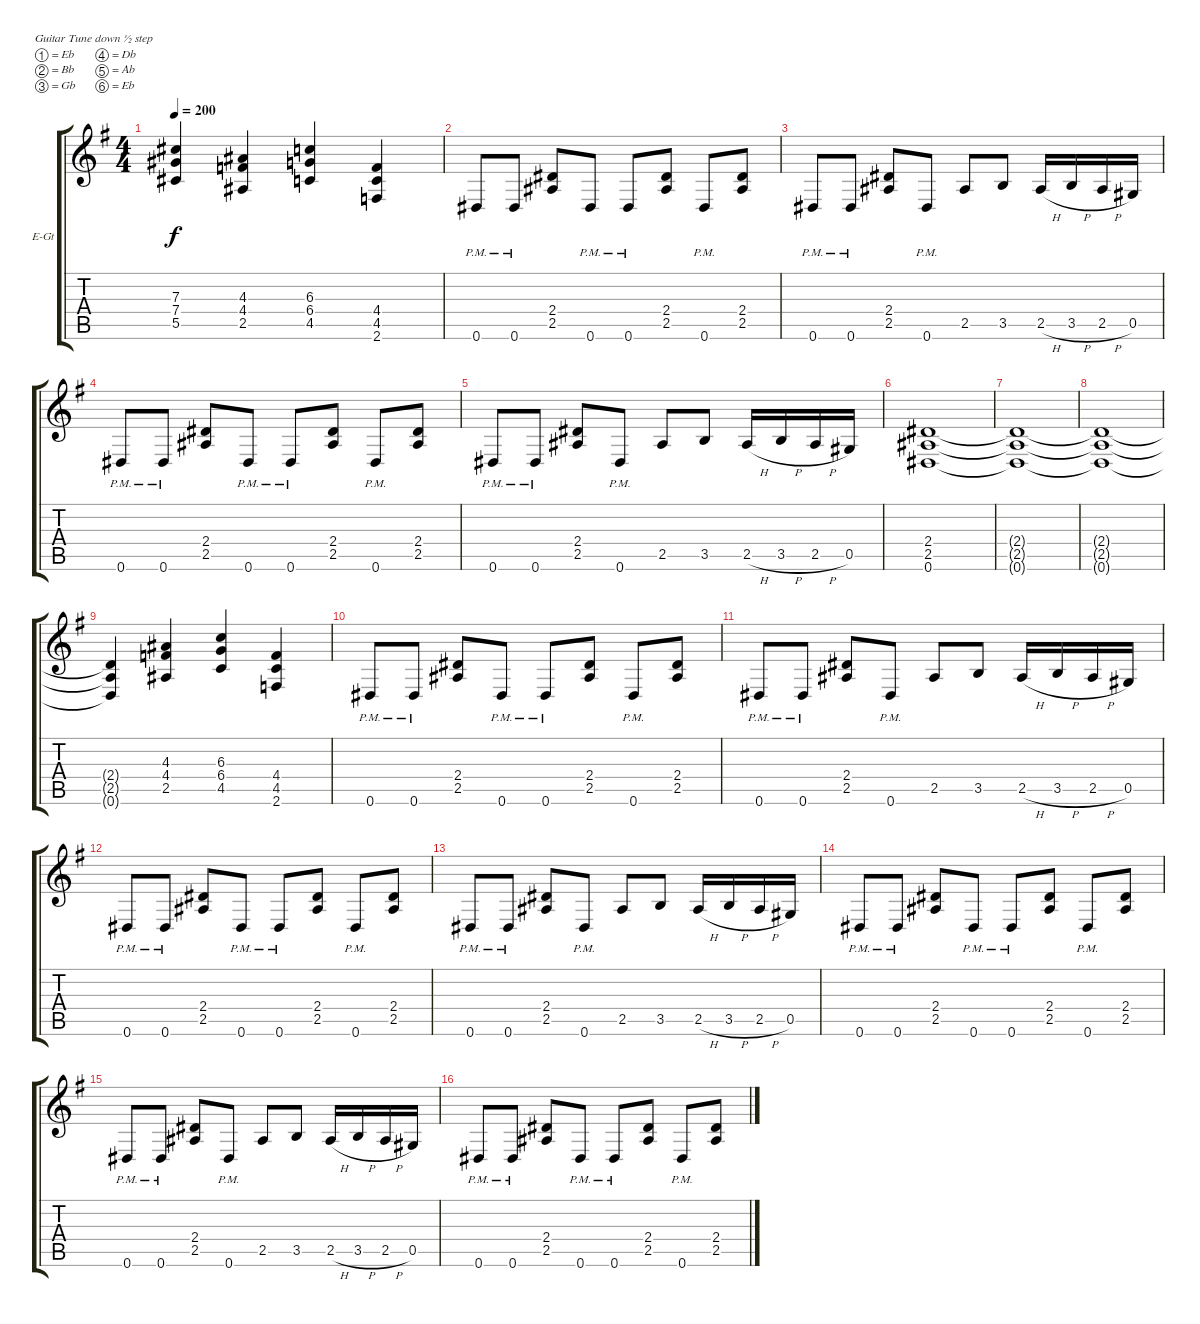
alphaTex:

\bracketExtendMode groupsimilarinstruments
\firstSystemTrackNameOrientation horizontal
\otherSystemsTrackNameOrientation horizontal
\track ("Michael Paget" "E-Gt") {instrument distortionguitar}
\staff {score tabs}
\tuning (Eb4 Bb3 Gb3 Db3 Ab2 Eb2)
\ts (4 4)
\tempo 200
\clef g2
\ks g
(7.3{t} 7.4{t} 5.5{t}).4{dy f} (4.3 4.4 2.5).4 (6.3 6.4 4.5).4 (4.4 4.5 2.6).4 |
0.6{pm}.8 0.6{pm}.8 (2.4 2.5).8 0.6{pm}.8 0.6{pm}.8 (2.4 2.5).8 0.6{pm}.8 (2.4 2.5).8 |
0.6{pm}.8 0.6{pm}.8 (2.4 2.5).8 0.6{pm}.8 2.5.8 3.5.8 2.5{h}.16 3.5{h}.16 2.5{h}.16 0.5.16 |
0.6{pm}.8 0.6{pm}.8 (2.4 2.5).8 0.6{pm}.8 0.6{pm}.8 (2.4 2.5).8 0.6{pm}.8 (2.4 2.5).8 |
0.6{pm}.8 0.6{pm}.8 (2.4 2.5).8 0.6{pm}.8 2.5.8 3.5.8 2.5{h}.16 3.5{h}.16 2.5{h}.16 0.5.16 |
(2.4 2.5 0.6).1 |
(2.4{t} 2.5{t} 0.6{t}).1 |
(2.4{t} 2.5{t} 0.6{t}).1 |
(2.4{t} 2.5{t} 0.6{t}).4 (4.3 4.4 2.5).4 (6.3 6.4 4.5).4 (4.4 4.5 2.6).4 |
0.6{pm}.8 0.6{pm}.8 (2.4 2.5).8 0.6{pm}.8 0.6{pm}.8 (2.4 2.5).8 0.6{pm}.8 (2.4 2.5).8 |
0.6{pm}.8 0.6{pm}.8 (2.4 2.5).8 0.6{pm}.8 2.5.8 3.5.8 2.5{h}.16 3.5{h}.16 2.5{h}.16 0.5.16 |
0.6{pm}.8 0.6{pm}.8 (2.4 2.5).8 0.6{pm}.8 0.6{pm}.8 (2.4 2.5).8 0.6{pm}.8 (2.4 2.5).8 |
0.6{pm}.8 0.6{pm}.8 (2.4 2.5).8 0.6{pm}.8 2.5.8 3.5.8 2.5{h}.16 3.5{h}.16 2.5{h}.16 0.5.16 |
0.6{pm}.8 0.6{pm}.8 (2.4 2.5).8 0.6{pm}.8 0.6{pm}.8 (2.4 2.5).8 0.6{pm}.8 (2.4 2.5).8 |
0.6{pm}.8 0.6{pm}.8 (2.4 2.5).8 0.6{pm}.8 2.5.8 3.5.8 2.5{h}.16 3.5{h}.16 2.5{h}.16 0.5.16 |
0.6{pm}.8 0.6{pm}.8 (2.4 2.5).8 0.6{pm}.8 0.6{pm}.8 (2.4 2.5).8 0.6{pm}.8 (2.4 2.5).8
